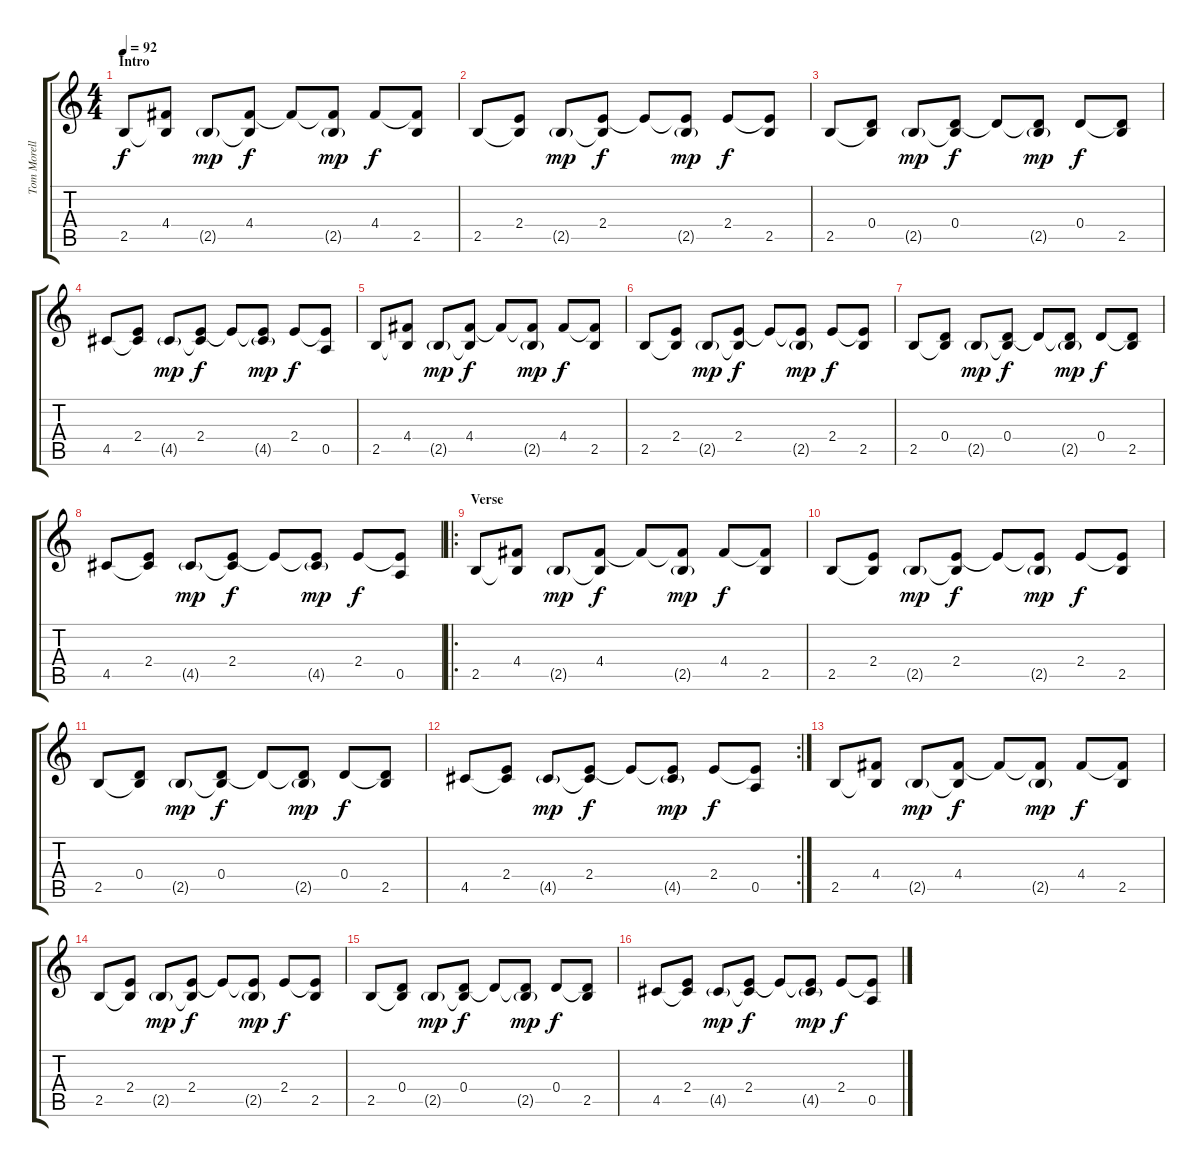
\track ("Tom Morello" "Tom Morell") {instrument overdrivenguitar}
\staff {score tabs}
\tuning (E4 B3 G3 D3 A2 E2) {hide}
\ts (4 4)
\section ("" "Intro")
\tempo 92
\clef g2
\ks c
2.5.8{dy f instrument overdrivenguitar} (4.4 2.5{t}).8 2.5{g}.8{dy mp} (4.4 2.5{t}).8{dy f} 4.4{t}.8 (4.4{t} 2.5{g}).8{dy mp} 4.4.8{dy f} (4.4{t} 2.5).8 |
2.5.8 (2.4 2.5{t}).8 2.5{g}.8{dy mp} (2.4 2.5{t}).8{dy f} 2.4{t}.8 (2.4{t} 2.5{g}).8{dy mp} 2.4.8{dy f} (2.4{t} 2.5).8 |
2.5.8 (0.4 2.5{t}).8 2.5{g}.8{dy mp} (0.4 2.5{t}).8{dy f} 0.4{t}.8 (0.4{t} 2.5{g}).8{dy mp} 0.4.8{dy f} (0.4{t} 2.5).8 |
4.5.8 (2.4 4.5{t}).8 4.5{g}.8{dy mp} (2.4 4.5{t}).8{dy f} 2.4{t}.8 (2.4{t} 4.5{g}).8{dy mp} 2.4.8{dy f} (2.4{t} 0.5).8 |
2.5.8 (4.4 2.5{t}).8 2.5{g}.8{dy mp} (4.4 2.5{t}).8{dy f} 4.4{t}.8 (4.4{t} 2.5{g}).8{dy mp} 4.4.8{dy f} (4.4{t} 2.5).8 |
2.5.8 (2.4 2.5{t}).8 2.5{g}.8{dy mp} (2.4 2.5{t}).8{dy f} 2.4{t}.8 (2.4{t} 2.5{g}).8{dy mp} 2.4.8{dy f} (2.4{t} 2.5).8 |
2.5.8 (0.4 2.5{t}).8 2.5{g}.8{dy mp} (0.4 2.5{t}).8{dy f} 0.4{t}.8 (0.4{t} 2.5{g}).8{dy mp} 0.4.8{dy f} (0.4{t} 2.5).8 |
4.5.8 (2.4 4.5{t}).8 4.5{g}.8{dy mp} (2.4 4.5{t}).8{dy f} 2.4{t}.8 (2.4{t} 4.5{g}).8{dy mp} 2.4.8{dy f} (2.4{t} 0.5).8 |
\ro
\section ("" "Verse")
2.5.8 (4.4 2.5{t}).8 2.5{g}.8{dy mp} (4.4 2.5{t}).8{dy f} 4.4{t}.8 (4.4{t} 2.5{g}).8{dy mp} 4.4.8{dy f} (4.4{t} 2.5).8 |
2.5.8 (2.4 2.5{t}).8 2.5{g}.8{dy mp} (2.4 2.5{t}).8{dy f} 2.4{t}.8 (2.4{t} 2.5{g}).8{dy mp} 2.4.8{dy f} (2.4{t} 2.5).8 |
2.5.8 (0.4 2.5{t}).8 2.5{g}.8{dy mp} (0.4 2.5{t}).8{dy f} 0.4{t}.8 (0.4{t} 2.5{g}).8{dy mp} 0.4.8{dy f} (0.4{t} 2.5).8 |
\rc 2
4.5.8 (2.4 4.5{t}).8 4.5{g}.8{dy mp} (2.4 4.5{t}).8{dy f} 2.4{t}.8 (2.4{t} 4.5{g}).8{dy mp} 2.4.8{dy f} (2.4{t} 0.5).8 |
2.5.8 (4.4 2.5{t}).8 2.5{g}.8{dy mp} (4.4 2.5{t}).8{dy f} 4.4{t}.8 (4.4{t} 2.5{g}).8{dy mp} 4.4.8{dy f} (4.4{t} 2.5).8 |
2.5.8 (2.4 2.5{t}).8 2.5{g}.8{dy mp} (2.4 2.5{t}).8{dy f} 2.4{t}.8 (2.4{t} 2.5{g}).8{dy mp} 2.4.8{dy f} (2.4{t} 2.5).8 |
2.5.8 (0.4 2.5{t}).8 2.5{g}.8{dy mp} (0.4 2.5{t}).8{dy f} 0.4{t}.8 (0.4{t} 2.5{g}).8{dy mp} 0.4.8{dy f} (0.4{t} 2.5).8 |
4.5.8 (2.4 4.5{t}).8 4.5{g}.8{dy mp} (2.4 4.5{t}).8{dy f} 2.4{t}.8 (2.4{t} 4.5{g}).8{dy mp} 2.4.8{dy f} (2.4{t} 0.5).8
